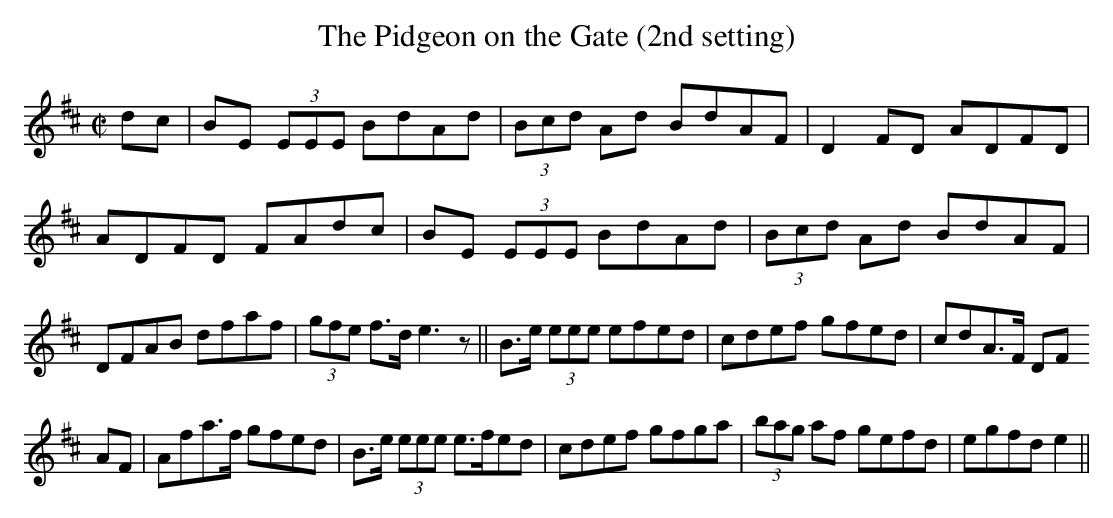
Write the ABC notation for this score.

X:1
T:The Pidgeon on the Gate (2nd setting)
M:C|
L:1/8
K:EDor
dc|BE (3EEE BdAd|(3Bcd Ad BdAF|D2FD ADFD|ADFD FAdc|BE (3EEE BdAd|\
(3Bcd Ad BdAF|DFAB dfaf|(3gfe f>d e3z||B>e (3eee efed|cdef gfed|cdA>F DF
AF|\
Afa>f gfed|B>e (3eee e>fed|cdef gfga|(3bag af gefd|egfd e2||
